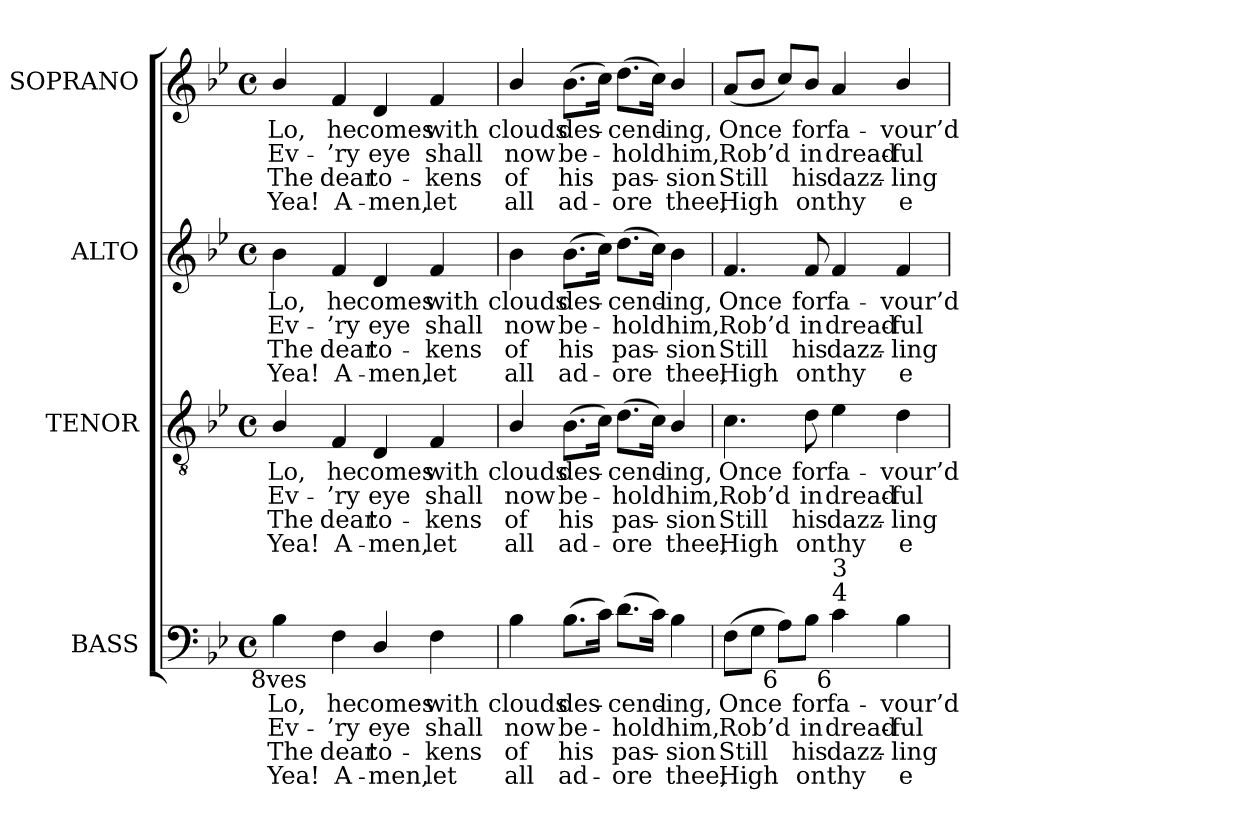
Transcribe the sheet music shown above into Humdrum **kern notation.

**kern	**text	**text	**text	**text	**kern	**text	**text	**text	**text	**kern	**text	**text	**text	**text	**kern	**text	**text	**text	**text
*part4	*part4	*part4	*part4	*part4	*part3	*part3	*part3	*part3	*part3	*part2	*part2	*part2	*part2	*part2	*part1	*part1	*part1	*part1	*part1
*staff4	*staff4	*staff4	*staff4	*staff4	*staff3	*staff3	*staff3	*staff3	*staff3	*staff2	*staff2	*staff2	*staff2	*staff2	*staff1	*staff1	*staff1	*staff1	*staff1
*I"BASS	*	*	*	*	*I"TENOR	*	*	*	*	*I"ALTO	*	*	*	*	*I"SOPRANO	*	*	*	*
*I'B.	*	*	*	*	*I'T.	*	*	*	*	*I'A.	*	*	*	*	*I'S.	*	*	*	*
!!LO:PB:g=z
*clefF4	*	*	*	*	*clefGv2	*	*	*	*	*clefG2	*	*	*	*	*clefG2	*	*	*	*
*	*	*	*	*	*ITrd7c12	*	*	*	*	*	*	*	*	*	*	*	*	*	*
*k[b-e-]	*	*	*	*	*k[b-e-]	*	*	*	*	*k[b-e-]	*	*	*	*	*k[b-e-]	*	*	*	*
*B-:	*	*	*	*	*B-:	*	*	*	*	*B-:	*	*	*	*	*B-:	*	*	*	*
*M4/4	*	*	*	*	*M4/4	*	*	*	*	*M4/4	*	*	*	*	*M4/4	*	*	*	*
*met(c)	*	*	*	*	*met(c)	*	*	*	*	*met(c)	*	*	*	*	*met(c)	*	*	*	*
=1	=1	=1	=1	=1	=1	=1	=1	=1	=1	=1	=1	=1	=1	=1	=1	=1	=1	=1	=1
!	!LO:LY:b:color=#000000	!LO:LY:b:color=#000000	!LO:LY:b:color=#000000	!LO:LY:b:color=#000000	!	!	!	!	!	!	!	!	!	!	!	!	!	!	!
!	!	!	!	!	!	!LO:LY:b:color=#000000	!LO:LY:b:color=#000000	!LO:LY:b:color=#000000	!LO:LY:b:color=#000000	!	!	!	!	!	!	!	!	!	!
!	!	!	!	!	!	!	!	!	!	!	!LO:LY:b:color=#000000	!LO:LY:b:color=#000000	!LO:LY:b:color=#000000	!LO:LY:b:color=#000000	!	!	!	!	!
!	!	!	!	!	!	!	!	!	!	!	!	!	!	!	!	!LO:LY:b:color=#000000	!LO:LY:b:color=#000000	!LO:LY:b:color=#000000	!LO:LY:b:color=#000000
*^	*	*	*	*	*	*	*	*	*	*	*	*	*	*	*	*	*	*	*
4B-i\	8ryy	Lo,	Ev-	The	Yea!	4BB-i/	Lo,	Ev-	The	Yea!	4b-i\	Lo,	Ev-	The	Yea!	4b-i/	Lo,	Ev-	The	Yea!
.	128...ryy	.	.	.	.	.	.	.	.	.	.	.	.	.	.	.	.	.	.	.
!	!LO:TX:b:rj:t=8ves	!	!	!	!	!	!	!	!	!	!	!	!	!	!	!	!	!	!	!
.	2ryy	.	.	.	.	.	.	.	.	.	.	.	.	.	.	.	.	.	.	.
!	!	!LO:LY:b:color=#000000	!LO:LY:b:color=#000000	!LO:LY:b:color=#000000	!LO:LY:b:color=#000000	!	!	!	!	!	!	!	!	!	!	!	!	!	!	!
!	!	!	!	!	!	!	!LO:LY:b:color=#000000	!LO:LY:b:color=#000000	!LO:LY:b:color=#000000	!LO:LY:b:color=#000000	!	!	!	!	!	!	!	!	!	!
!	!	!	!	!	!	!	!	!	!	!	!	!LO:LY:b:color=#000000	!LO:LY:b:color=#000000	!LO:LY:b:color=#000000	!LO:LY:b:color=#000000	!	!	!	!	!
!	!	!	!	!	!	!	!	!	!	!	!	!	!	!	!	!	!LO:LY:b:color=#000000	!LO:LY:b:color=#000000	!LO:LY:b:color=#000000	!LO:LY:b:color=#000000
4Fi\	.	he	-’ry	dear	A-	4FFi/	he	-’ry	dear	A-	4fi/	he	-’ry	dear	A-	4fi/	he	-’ry	-dear	A-
!	!	!LO:LY:b:color=#000000	!LO:LY:b:color=#000000	!LO:LY:b:color=#000000	!LO:LY:b:color=#000000	!	!	!	!	!	!	!	!	!	!	!	!	!	!	!
!	!	!	!	!	!	!	!LO:LY:b:color=#000000	!LO:LY:b:color=#000000	!LO:LY:b:color=#000000	!LO:LY:b:color=#000000	!	!	!	!	!	!	!	!	!	!
!	!	!	!	!	!	!	!	!	!	!	!	!LO:LY:b:color=#000000	!LO:LY:b:color=#000000	!LO:LY:b:color=#000000	!LO:LY:b:color=#000000	!	!	!	!	!
!	!	!	!	!	!	!	!	!	!	!	!	!	!	!	!	!	!LO:LY:b:color=#000000	!LO:LY:b:color=#000000	!LO:LY:b:color=#000000	!LO:LY:b:color=#000000
4Di/	.	comes	eye	-to-	-men,	4DDi/	comes	eye	-to-	-men,	4di/	comes	eye	-to-	-men,	4di/	comes	eye	to-	men,
.	4ryy	.	.	.	.	.	.	.	.	.	.	.	.	.	.	.	.	.	.	.
!	!	!LO:LY:b:color=#000000	!LO:LY:b:color=#000000	!LO:LY:b:color=#000000	!LO:LY:b:color=#000000	!	!	!	!	!	!	!	!	!	!	!	!	!	!	!
!	!	!	!	!	!	!	!LO:LY:b:color=#000000	!LO:LY:b:color=#000000	!LO:LY:b:color=#000000	!LO:LY:b:color=#000000	!	!	!	!	!	!	!	!	!	!
!	!	!	!	!	!	!	!	!	!	!	!	!LO:LY:b:color=#000000	!LO:LY:b:color=#000000	!LO:LY:b:color=#000000	!LO:LY:b:color=#000000	!	!	!	!	!
!	!	!	!	!	!	!	!	!	!	!	!	!	!	!	!	!	!LO:LY:b:color=#000000	!LO:LY:b:color=#000000	!LO:LY:b:color=#000000	!LO:LY:b:color=#000000
4Fi\	.	with	shall	kens	let	4FFi/	with	shall	kens	let	4fi/	with	shall	kens	let	4fi/	with	shall	kens	-let
.	16ryy	.	.	.	.	.	.	.	.	.	.	.	.	.	.	.	.	.	.	.
.	32ryy	.	.	.	.	.	.	.	.	.	.	.	.	.	.	.	.	.	.	.
.	64ryy	.	.	.	.	.	.	.	.	.	.	.	.	.	.	.	.	.	.	.
.	1024ryy	.	.	.	.	.	.	.	.	.	.	.	.	.	.	.	.	.	.	.
*v	*v	*	*	*	*	*	*	*	*	*	*	*	*	*	*	*	*	*	*	*
=2	=2	=2	=2	=2	=2	=2	=2	=2	=2	=2	=2	=2	=2	=2	=2	=2	=2	=2	=2
*^	*	*	*	*	*	*	*	*	*	*	*	*	*	*	*	*	*	*	*
!	!	!LO:LY:b:color=#000000	!LO:LY:b:color=#000000	!LO:LY:b:color=#000000	!LO:LY:b:color=#000000	!	!	!	!	!	!	!	!	!	!	!	!	!	!	!
*v	*v	*	*	*	*	*	*	*	*	*	*	*	*	*	*	*	*	*	*	*
*^	*	*	*	*	*	*	*	*	*	*	*	*	*	*	*	*	*	*	*
!	!	!	!	!	!	!	!LO:LY:b:color=#000000	!LO:LY:b:color=#000000	!LO:LY:b:color=#000000	!LO:LY:b:color=#000000	!	!	!	!	!	!	!	!	!	!
*v	*v	*	*	*	*	*	*	*	*	*	*	*	*	*	*	*	*	*	*	*
*^	*	*	*	*	*	*	*	*	*	*	*	*	*	*	*	*	*	*	*
!	!	!	!	!	!	!	!	!	!	!	!	!LO:LY:b:color=#000000	!LO:LY:b:color=#000000	!LO:LY:b:color=#000000	!LO:LY:b:color=#000000	!	!	!	!	!
*v	*v	*	*	*	*	*	*	*	*	*	*	*	*	*	*	*	*	*	*	*
*^	*	*	*	*	*	*	*	*	*	*	*	*	*	*	*	*	*	*	*
!	!	!	!	!	!	!	!	!	!	!	!	!	!	!	!	!	!LO:LY:b:color=#000000	!LO:LY:b:color=#000000	!LO:LY:b:color=#000000	!LO:LY:b:color=#000000
*v	*v	*	*	*	*	*	*	*	*	*	*	*	*	*	*	*	*	*	*	*
4B-i\	clouds	now	of	all	4BB-i/	clouds	now	of	all	4b-i\	clouds	now	of	all	4b-i/	clouds	now	of	all
!	!LO:LY:b:color=#000000	!LO:LY:b:color=#000000	!LO:LY:b:color=#000000	!LO:LY:b:color=#000000	!	!	!	!	!	!	!	!	!	!	!	!	!	!	!
!	!	!	!	!	!	!LO:LY:b:color=#000000	!LO:LY:b:color=#000000	!LO:LY:b:color=#000000	!LO:LY:b:color=#000000	!	!	!	!	!	!	!	!	!	!
!	!	!	!	!	!	!	!	!	!	!	!LO:LY:b:color=#000000	!LO:LY:b:color=#000000	!LO:LY:b:color=#000000	!LO:LY:b:color=#000000	!	!	!	!	!
!	!	!	!	!	!	!	!	!	!	!	!	!	!	!	!	!LO:LY:b:color=#000000	!LO:LY:b:color=#000000	!LO:LY:b:color=#000000	!LO:LY:b:color=#000000
(8.B-i\L	des-	be-	his	ad-	(8.BB-i\L	des-	be-	his	ad-	(8.b-i\L	des-	be-	his	ad-	(8.b-i\L	des-	be-	-his	ad-
16ci\Jk)	.	.	.	.	16Ci\Jk)	.	.	.	.	16cci\Jk)	.	.	.	.	16cci\Jk)	.	.	.	.
!	!LO:LY:b:color=#000000	!LO:LY:b:color=#000000	!LO:LY:b:color=#000000	!LO:LY:b:color=#000000	!	!	!	!	!	!	!	!	!	!	!	!	!	!	!
!	!	!	!	!	!	!LO:LY:b:color=#000000	!LO:LY:b:color=#000000	!LO:LY:b:color=#000000	!LO:LY:b:color=#000000	!	!	!	!	!	!	!	!	!	!
!	!	!	!	!	!	!	!	!	!	!	!LO:LY:b:color=#000000	!LO:LY:b:color=#000000	!LO:LY:b:color=#000000	!LO:LY:b:color=#000000	!	!	!	!	!
!	!	!	!	!	!	!	!	!	!	!	!	!	!	!	!	!LO:LY:b:color=#000000	!LO:LY:b:color=#000000	!LO:LY:b:color=#000000	!LO:LY:b:color=#000000
(8.di\L	-cend-	-hold	-pas-	-ore	(8.Di\L	-cend-	-hold	-pas-	-ore	(8.ddi\L	-cend-	-hold	-pas-	-ore	(8.ddi\L	-cend-	-hold	pas-	ore
16ci\Jk)	.	.	.	.	16Ci\Jk)	.	.	.	.	16cci\Jk)	.	.	.	.	16cci\Jk)	.	.	.	.
!	!LO:LY:b:color=#000000	!LO:LY:b:color=#000000	!LO:LY:b:color=#000000	!LO:LY:b:color=#000000	!	!	!	!	!	!	!	!	!	!	!	!	!	!	!
!	!	!	!	!	!	!LO:LY:b:color=#000000	!LO:LY:b:color=#000000	!LO:LY:b:color=#000000	!LO:LY:b:color=#000000	!	!	!	!	!	!	!	!	!	!
!	!	!	!	!	!	!	!	!	!	!	!LO:LY:b:color=#000000	!LO:LY:b:color=#000000	!LO:LY:b:color=#000000	!LO:LY:b:color=#000000	!	!	!	!	!
!	!	!	!	!	!	!	!	!	!	!	!	!	!	!	!	!LO:LY:b:color=#000000	!LO:LY:b:color=#000000	!LO:LY:b:color=#000000	!LO:LY:b:color=#000000
4B-i\	-ing,	him,	sion	thee,	4BB-i/	-ing,	him,	sion	thee,	4b-i\	-ing,	him,	sion	thee,	4b-i/	-ing,	him,	sion	-thee,
=3	=3	=3	=3	=3	=3	=3	=3	=3	=3	=3	=3	=3	=3	=3	=3	=3	=3	=3	=3
!	!LO:LY:b:color=#000000	!LO:LY:b:color=#000000	!LO:LY:b:color=#000000	!LO:LY:b:color=#000000	!	!	!	!	!	!	!	!	!	!	!	!	!	!	!
!	!	!	!	!	!	!LO:LY:b:color=#000000	!LO:LY:b:color=#000000	!LO:LY:b:color=#000000	!LO:LY:b:color=#000000	!	!	!	!	!	!	!	!	!	!
!	!	!	!	!	!	!	!	!	!	!	!LO:LY:b:color=#000000	!LO:LY:b:color=#000000	!LO:LY:b:color=#000000	!LO:LY:b:color=#000000	!	!	!	!	!
!	!	!	!	!	!	!	!	!	!	!	!	!	!	!	!	!LO:LY:b:color=#000000	!LO:LY:b:color=#000000	!LO:LY:b:color=#000000	!LO:LY:b:color=#000000
(8Fi\L	Once	Rob’d	Still	High	4.Ci\	Once	Rob’d	Still	High	4.fi/	Once	Rob’d	Still	High	(8ai/L	Once	Rob’d	Still	High
8Gi\J	.	.	.	.	.	.	.	.	.	.	.	.	.	.	8b-i/J	.	.	.	.
!LO:TX:b:rj:t=6	!	!	!	!	!	!	!	!	!	!	!	!	!	!	!	!	!	!	!
8Ai\L)	.	.	.	.	.	.	.	.	.	.	.	.	.	.	8cci/L)	.	.	.	.
!	!LO:LY:b:color=#000000	!LO:LY:b:color=#000000	!LO:LY:b:color=#000000	!LO:LY:b:color=#000000	!	!	!	!	!	!	!	!	!	!	!	!	!	!	!
!	!	!	!	!	!	!LO:LY:b:color=#000000	!LO:LY:b:color=#000000	!LO:LY:b:color=#000000	!LO:LY:b:color=#000000	!	!	!	!	!	!	!	!	!	!
!	!	!	!	!	!	!	!	!	!	!	!LO:LY:b:color=#000000	!LO:LY:b:color=#000000	!LO:LY:b:color=#000000	!LO:LY:b:color=#000000	!	!	!	!	!
!	!	!	!	!	!	!	!	!	!	!	!	!	!	!	!	!LO:LY:b:color=#000000	!LO:LY:b:color=#000000	!LO:LY:b:color=#000000	!LO:LY:b:color=#000000
8B-i\J	for	in	his	on	8Di\	for	in	his	on	8fi/	for	in	his	on	8b-i/J	for	in	his	on
!	!LO:LY:b:color=#000000	!LO:LY:b:color=#000000	!LO:LY:b:color=#000000	!LO:LY:b:color=#000000	!	!	!	!	!	!	!	!	!	!	!	!	!	!	!
!	!	!	!	!	!	!LO:LY:b:color=#000000	!LO:LY:b:color=#000000	!LO:LY:b:color=#000000	!LO:LY:b:color=#000000	!	!	!	!	!	!	!	!	!	!
!	!	!	!	!	!	!	!	!	!	!	!LO:LY:b:color=#000000	!LO:LY:b:color=#000000	!LO:LY:b:color=#000000	!LO:LY:b:color=#000000	!	!	!	!	!
!LO:TX:b:rj:t=6	!	!	!	!	!	!	!	!	!	!	!	!	!	!	!	!	!	!	!
!LO:TX:t=4	!	!	!	!	!	!	!	!	!	!	!	!	!	!	!	!	!	!	!
!LO:TX:t=3	!	!	!	!	!	!	!	!	!	!	!	!	!	!	!	!	!	!	!
!	!	!	!	!	!	!	!	!	!	!	!	!	!	!	!	!LO:LY:b:color=#000000	!LO:LY:b:color=#000000	!LO:LY:b:color=#000000	!LO:LY:b:color=#000000
4ci\	fa-	dread-	dazz-	-thy	4E-i\	fa-	dread-	dazz-	-thy	4fi/	fa-	dread-	dazz-	-thy	4ai/	fa-	dread-	dazz-	thy
!	!LO:LY:b:color=#000000	!LO:LY:b:color=#000000	!LO:LY:b:color=#000000	!LO:LY:b:color=#000000	!	!	!	!	!	!	!	!	!	!	!	!	!	!	!
!	!	!	!	!	!	!LO:LY:b:color=#000000	!LO:LY:b:color=#000000	!LO:LY:b:color=#000000	!LO:LY:b:color=#000000	!	!	!	!	!	!	!	!	!	!
!	!	!	!	!	!	!	!	!	!	!	!LO:LY:b:color=#000000	!LO:LY:b:color=#000000	!LO:LY:b:color=#000000	!LO:LY:b:color=#000000	!	!	!	!	!
!	!	!	!	!	!	!	!	!	!	!	!	!	!	!	!	!LO:LY:b:color=#000000	!LO:LY:b:color=#000000	!LO:LY:b:color=#000000	!LO:LY:b:color=#000000
4B-i\	-vour’d	-ful	ling	e-	4Di\	-vour’d	-ful	ling	e-	4fi/	-vour’d	-ful	ling	e-	4b-i/	-vour’d	-ful	-ling	-e-
=	=	=	=	=	=	=	=	=	=	=	=	=	=	=	=	=	=	=	=
*-	*-	*-	*-	*-	*-	*-	*-	*-	*-	*-	*-	*-	*-	*-	*-	*-	*-	*-	*-
